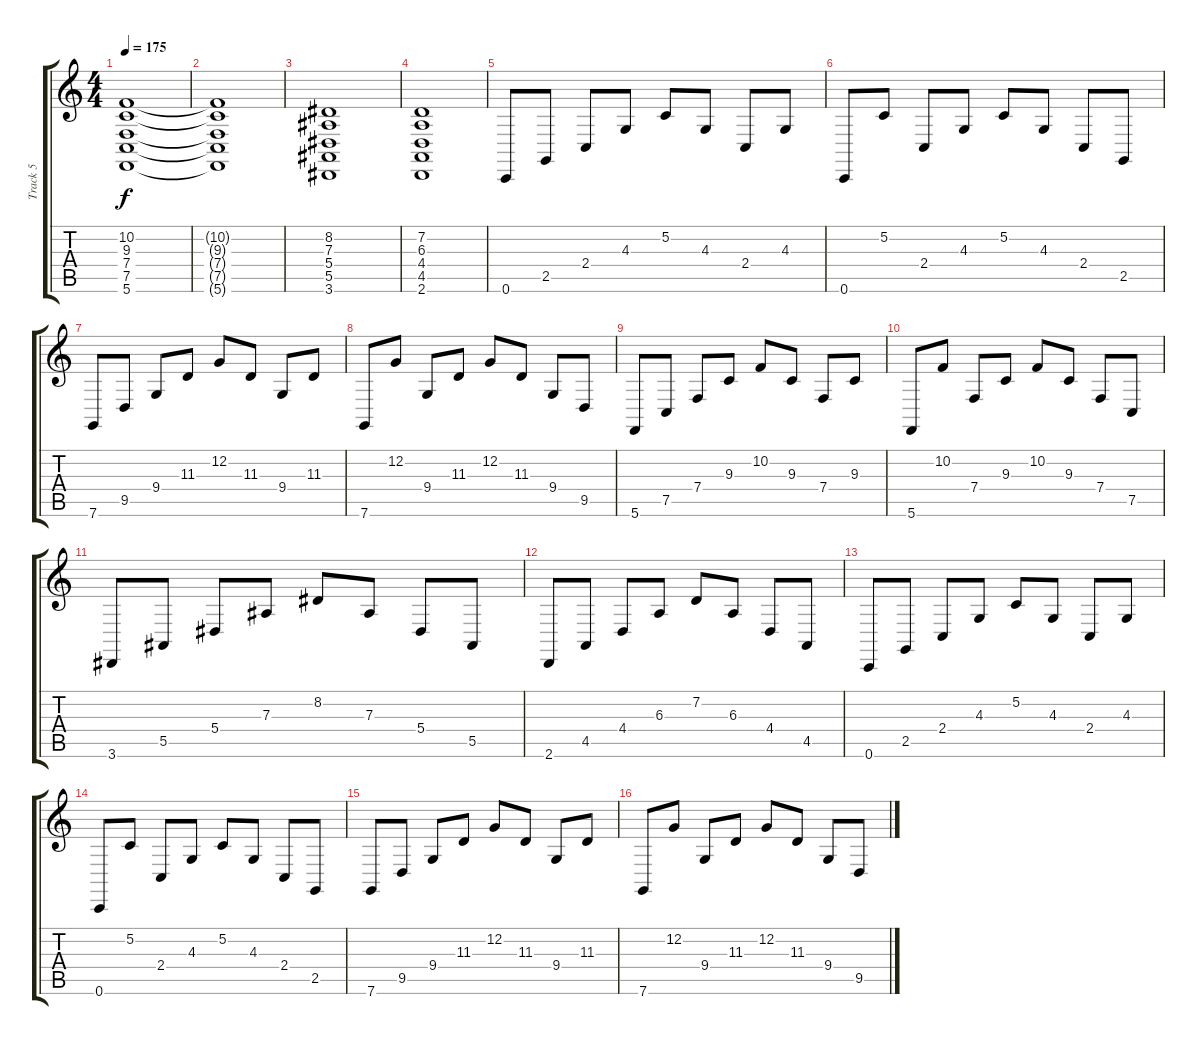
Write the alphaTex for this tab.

\track ("Track 5" "Track 5") {instrument stringensemble1}
\staff {score tabs}
\tuning (C4 G3 Eb3 Bb2 F2 C2) {hide}
\ts (4 4)
\tempo 175
\clef g2
\ks c
(10.2 9.3 7.4 7.5 5.6).1{dy f} |
(10.2{t} 9.3{t} 7.4{t} 7.5{t} 5.6{t}).1 |
(8.2 7.3 5.4 5.5 3.6).1 |
(7.2 6.3 4.4 4.5 2.6).1 |
0.6.8{volume 16} 2.5.8 2.4.8 4.3.8 5.2.8 4.3.8 2.4.8 4.3.8 |
0.6.8 5.2.8 2.4.8 4.3.8 5.2.8 4.3.8 2.4.8 2.5.8 |
7.6.8 9.5.8 9.4.8 11.3.8 12.2.8 11.3.8 9.4.8 11.3.8 |
7.6.8 12.2.8 9.4.8 11.3.8 12.2.8 11.3.8 9.4.8 9.5.8 |
5.6.8 7.5.8 7.4.8 9.3.8 10.2.8 9.3.8 7.4.8 9.3.8 |
5.6.8 10.2.8 7.4.8 9.3.8 10.2.8 9.3.8 7.4.8 7.5.8 |
3.6.8 5.5.8 5.4.8 7.3.8 8.2.8 7.3.8 5.4.8 5.5.8 |
2.6.8 4.5.8 4.4.8 6.3.8 7.2.8 6.3.8 4.4.8 4.5.8 |
0.6.8 2.5.8 2.4.8 4.3.8 5.2.8 4.3.8 2.4.8 4.3.8 |
0.6.8 5.2.8 2.4.8 4.3.8 5.2.8 4.3.8 2.4.8 2.5.8 |
7.6.8 9.5.8 9.4.8 11.3.8 12.2.8 11.3.8 9.4.8 11.3.8 |
7.6.8 12.2.8 9.4.8 11.3.8 12.2.8 11.3.8 9.4.8 9.5.8
